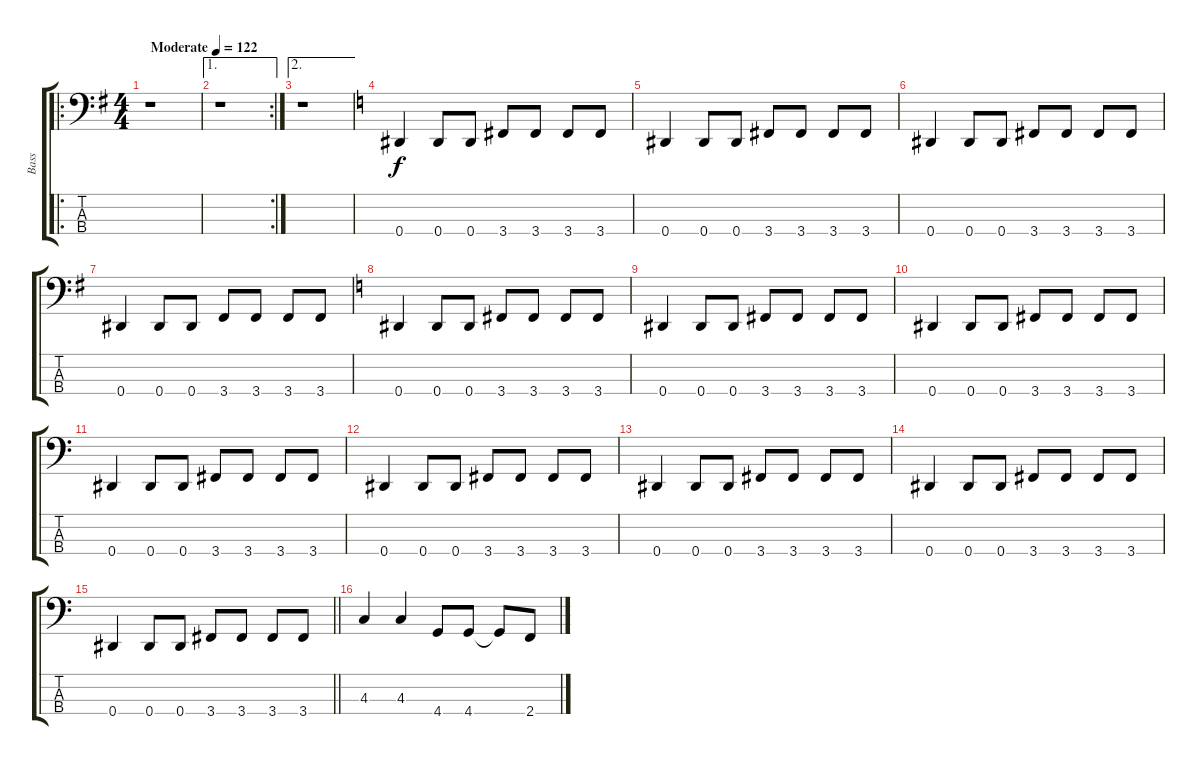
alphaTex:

\track ("Bass" "Bass") {instrument acousticbass}
\staff {score tabs}
\tuning (Gb2 Db2 Ab1 Eb1) {hide}
\ro
\ts (4 4)
\tempo (122 "Moderate")
\clef f4
\ks g
r.1{dy f instrument acousticbass} |
\ae 1
\rc 2
r.1 |
\ae 2
r.1 |
\ks c
0.4.4 0.4.8 0.4.8 3.4.8 3.4.8 3.4.8 3.4.8 |
0.4.4 0.4.8 0.4.8 3.4.8 3.4.8 3.4.8 3.4.8 |
0.4.4 0.4.8 0.4.8 3.4.8 3.4.8 3.4.8 3.4.8 |
\ks g
0.4.4 0.4.8 0.4.8 3.4.8 3.4.8 3.4.8 3.4.8 |
\ks c
0.4.4 0.4.8 0.4.8 3.4.8 3.4.8 3.4.8 3.4.8 |
0.4.4 0.4.8 0.4.8 3.4.8 3.4.8 3.4.8 3.4.8 |
0.4.4 0.4.8 0.4.8 3.4.8 3.4.8 3.4.8 3.4.8 |
0.4.4 0.4.8 0.4.8 3.4.8 3.4.8 3.4.8 3.4.8 |
0.4.4 0.4.8 0.4.8 3.4.8 3.4.8 3.4.8 3.4.8 |
0.4.4 0.4.8 0.4.8 3.4.8 3.4.8 3.4.8 3.4.8 |
0.4.4 0.4.8 0.4.8 3.4.8 3.4.8 3.4.8 3.4.8 |
\barLineRight lightlight
0.4.4 0.4.8 0.4.8 3.4.8 3.4.8 3.4.8 3.4.8 |
4.3.4 4.3.4 4.4.8 4.4.8 4.4{t}.8 2.4.8
